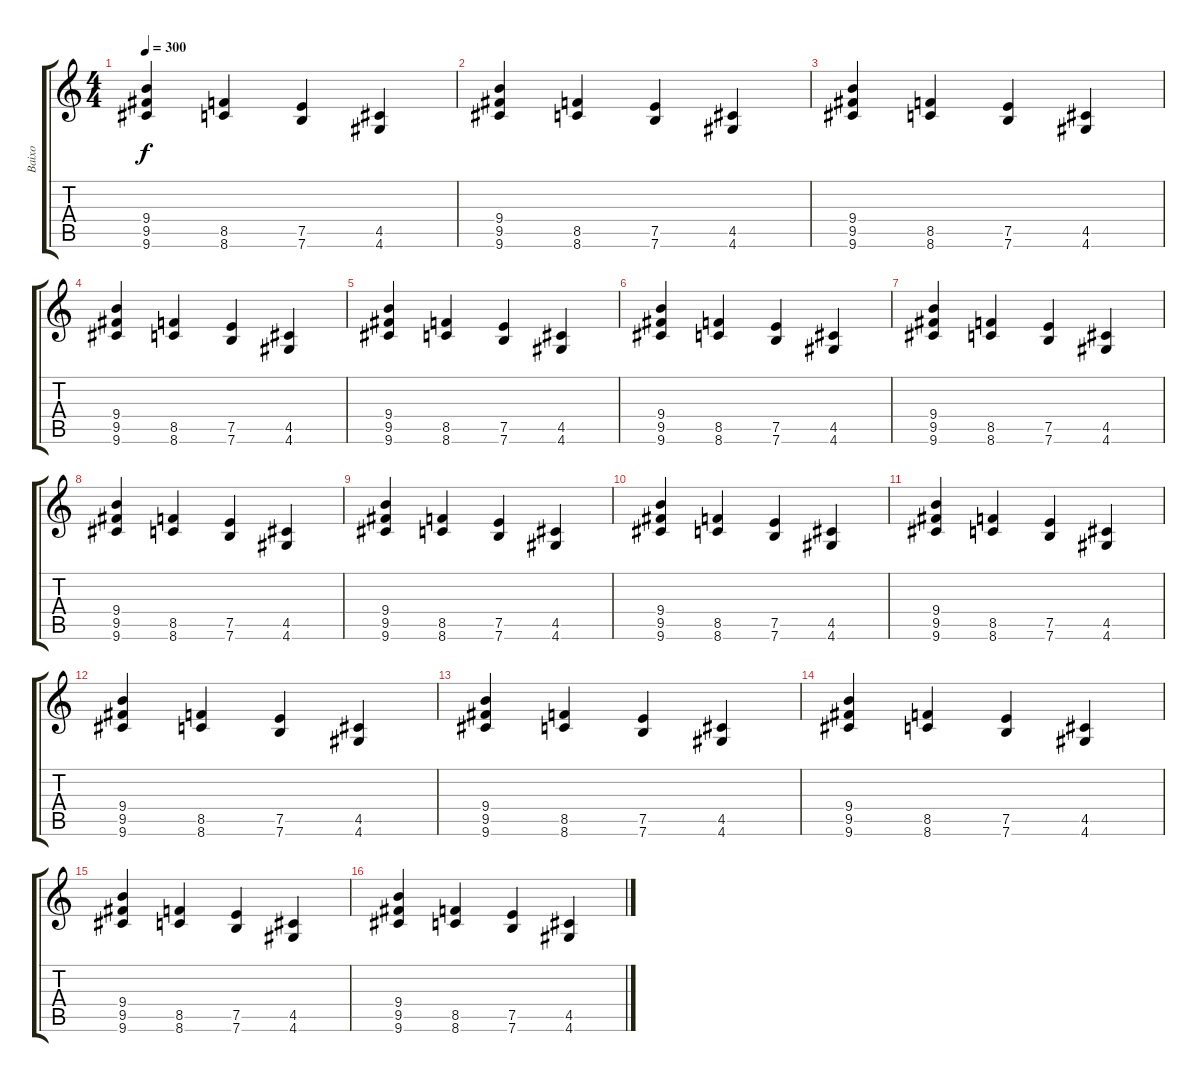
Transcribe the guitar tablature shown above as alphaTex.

\track ("Baixo" "Baixo") {instrument electricbassfinger}
\staff {score tabs}
\tuning (E4 B3 G3 D3 A2 E2) {hide}
\ts (4 4)
\tempo 300
\clef g2
\ks c
(9.4 9.5 9.6).4{dy f instrument electricbassfinger} (8.5 8.6).4 (7.5 7.6).4 (4.5 4.6).4 |
(9.4 9.5 9.6).4 (8.5 8.6).4 (7.5 7.6).4 (4.5 4.6).4 |
(9.4 9.5 9.6).4 (8.5 8.6).4 (7.5 7.6).4 (4.5 4.6).4 |
(9.4 9.5 9.6).4 (8.5 8.6).4 (7.5 7.6).4 (4.5 4.6).4 |
(9.4 9.5 9.6).4 (8.5 8.6).4 (7.5 7.6).4 (4.5 4.6).4 |
(9.4 9.5 9.6).4 (8.5 8.6).4 (7.5 7.6).4 (4.5 4.6).4 |
(9.4 9.5 9.6).4 (8.5 8.6).4 (7.5 7.6).4 (4.5 4.6).4 |
(9.4 9.5 9.6).4 (8.5 8.6).4 (7.5 7.6).4 (4.5 4.6).4 |
(9.4 9.5 9.6).4 (8.5 8.6).4 (7.5 7.6).4 (4.5 4.6).4 |
(9.4 9.5 9.6).4 (8.5 8.6).4 (7.5 7.6).4 (4.5 4.6).4 |
(9.4 9.5 9.6).4 (8.5 8.6).4 (7.5 7.6).4 (4.5 4.6).4 |
(9.4 9.5 9.6).4 (8.5 8.6).4 (7.5 7.6).4 (4.5 4.6).4 |
(9.4 9.5 9.6).4 (8.5 8.6).4 (7.5 7.6).4 (4.5 4.6).4 |
(9.4 9.5 9.6).4 (8.5 8.6).4 (7.5 7.6).4 (4.5 4.6).4 |
(9.4 9.5 9.6).4 (8.5 8.6).4 (7.5 7.6).4 (4.5 4.6).4 |
(9.4 9.5 9.6).4 (8.5 8.6).4 (7.5 7.6).4 (4.5 4.6).4
